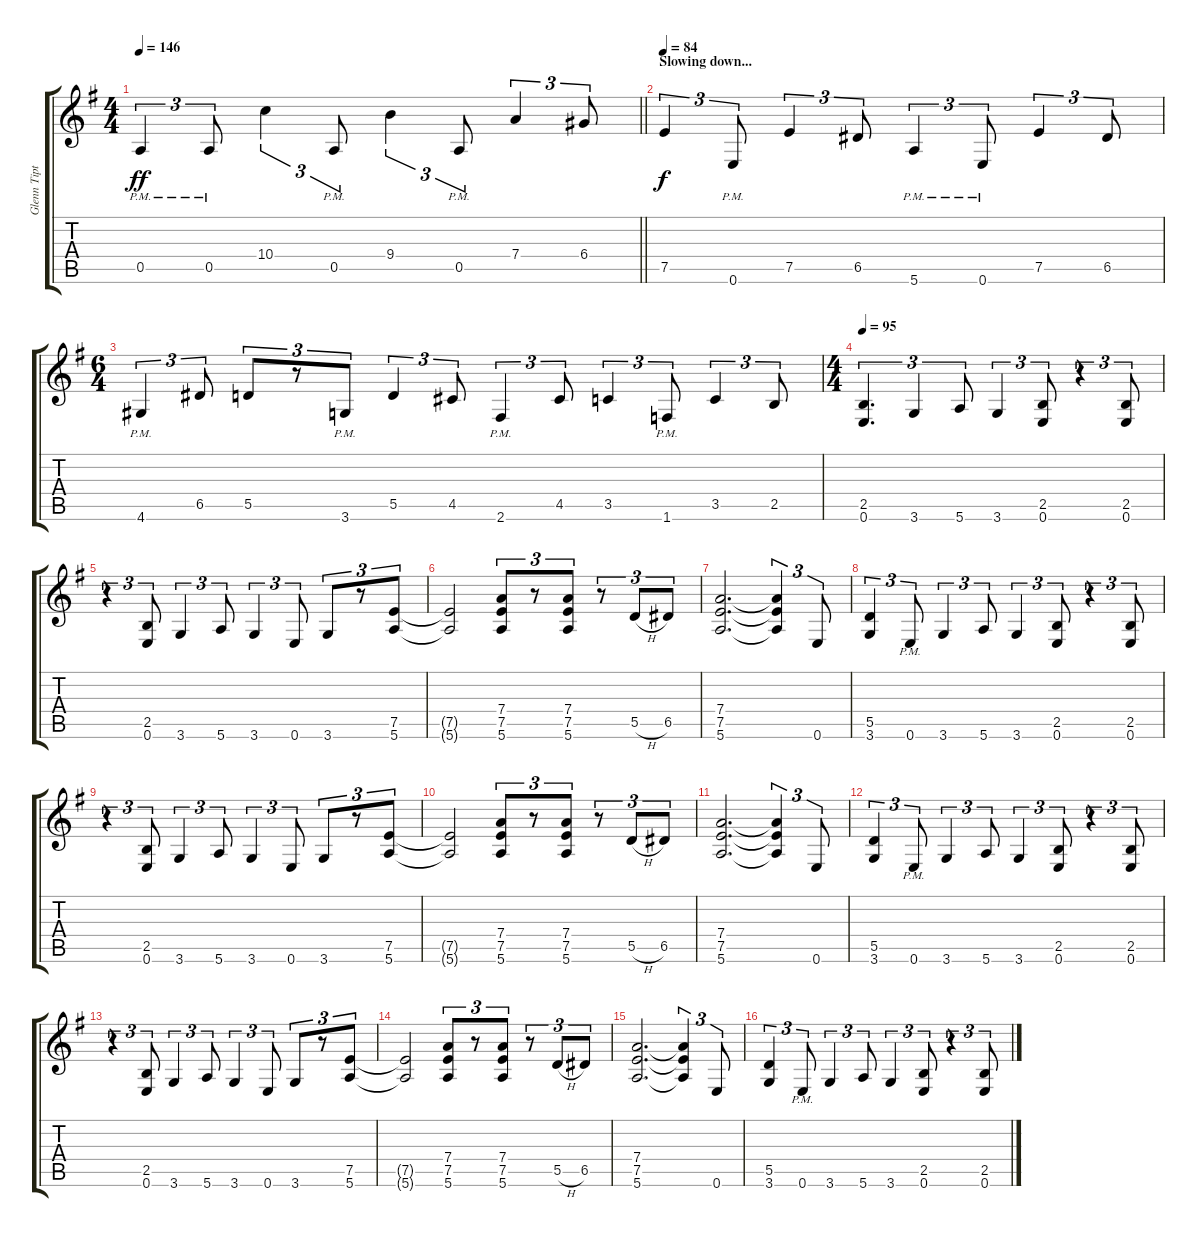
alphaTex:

\track ("Glenn Tipton" "Glenn Tipt") {instrument overdrivenguitar}
\staff {score tabs}
\tuning (E4 B3 G3 D3 A2 E2) {hide}
\ts (4 4)
\tempo 146
\clef g2
\barLineRight lightlight
\ks eminor
0.5{pm}.4{tu (3 2) dy ff} 0.5{pm}.8{tu (3 2)} 10.4.4{tu (3 2)} 0.5{pm}.8{tu (3 2)} 9.4.4{tu (3 2)} 0.5{pm}.8{tu (3 2)} 7.4.4{tu (3 2)} 6.4.8{tu (3 2)} |
\section ("" "Slowing down...")
\tempo 84
7.5.4{tu (3 2) dy f} 0.6{pm}.8{tu (3 2)} 7.5.4{tu (3 2)} 6.5.8{tu (3 2)} 5.6{pm}.4{tu (3 2)} 0.6{pm}.8{tu (3 2)} 7.5.4{tu (3 2)} 6.5.8{tu (3 2)} |
\ts (6 4)
4.6{pm}.4{tu (3 2)} 6.5.8{tu (3 2)} 5.5.8{tu (3 2)} r.8{tu (3 2)} 3.6{pm}.8{tu (3 2)} 5.5.4{tu (3 2)} 4.5.8{tu (3 2)} 2.6{pm}.4{tu (3 2)} 4.5.8{tu (3 2)} 3.5.4{tu (3 2)} 1.6{pm}.8{tu (3 2)} 3.5.4{tu (3 2)} 2.5.8{tu (3 2)} |
\ts (4 4)
\tempo 95
(2.5 0.6).4{d tu (3 2)} 3.6.4{tu (3 2)} 5.6.8{tu (3 2)} 3.6.4{tu (3 2)} (2.5 0.6).8{tu (3 2)} r.4{tu (3 2)} (2.5 0.6).8{tu (3 2)} |
r.4{tu (3 2)} (2.5 0.6).8{tu (3 2)} 3.6.4{tu (3 2)} 5.6.8{tu (3 2)} 3.6.4{tu (3 2)} 0.6.8{tu (3 2)} 3.6.8{tu (3 2)} r.8{tu (3 2)} (7.5 5.6).8{tu (3 2)} |
(7.5{t} 5.6{t}).2 (7.4 7.5 5.6).8{tu (3 2)} r.8{tu (3 2)} (7.4 7.5 5.6).8{tu (3 2)} r.8{tu (3 2)} 5.5{h}.8{tu (3 2)} 6.5.8{tu (3 2)} |
(7.4 7.5 5.6).2{d} (7.4{t} 7.5{t} 5.6{t}).4{tu (3 2)} 0.6.8{tu (3 2)} |
(5.5 3.6).4{tu (3 2)} 0.6{pm}.8{tu (3 2)} 3.6.4{tu (3 2)} 5.6.8{tu (3 2)} 3.6.4{tu (3 2)} (2.5 0.6).8{tu (3 2)} r.4{tu (3 2)} (2.5 0.6).8{tu (3 2)} |
r.4{tu (3 2)} (2.5 0.6).8{tu (3 2)} 3.6.4{tu (3 2)} 5.6.8{tu (3 2)} 3.6.4{tu (3 2)} 0.6.8{tu (3 2)} 3.6.8{tu (3 2)} r.8{tu (3 2)} (7.5 5.6).8{tu (3 2)} |
(7.5{t} 5.6{t}).2 (7.4 7.5 5.6).8{tu (3 2)} r.8{tu (3 2)} (7.4 7.5 5.6).8{tu (3 2)} r.8{tu (3 2)} 5.5{h}.8{tu (3 2)} 6.5.8{tu (3 2)} |
(7.4 7.5 5.6).2{d} (7.4{t} 7.5{t} 5.6{t}).4{tu (3 2)} 0.6.8{tu (3 2)} |
(5.5 3.6).4{tu (3 2)} 0.6{pm}.8{tu (3 2)} 3.6.4{tu (3 2)} 5.6.8{tu (3 2)} 3.6.4{tu (3 2)} (2.5 0.6).8{tu (3 2)} r.4{tu (3 2)} (2.5 0.6).8{tu (3 2)} |
r.4{tu (3 2)} (2.5 0.6).8{tu (3 2)} 3.6.4{tu (3 2)} 5.6.8{tu (3 2)} 3.6.4{tu (3 2)} 0.6.8{tu (3 2)} 3.6.8{tu (3 2)} r.8{tu (3 2)} (7.5 5.6).8{tu (3 2)} |
(7.5{t} 5.6{t}).2 (7.4 7.5 5.6).8{tu (3 2)} r.8{tu (3 2)} (7.4 7.5 5.6).8{tu (3 2)} r.8{tu (3 2)} 5.5{h}.8{tu (3 2)} 6.5.8{tu (3 2)} |
(7.4 7.5 5.6).2{d} (7.4{t} 7.5{t} 5.6{t}).4{tu (3 2)} 0.6.8{tu (3 2)} |
(5.5 3.6).4{tu (3 2)} 0.6{pm}.8{tu (3 2)} 3.6.4{tu (3 2)} 5.6.8{tu (3 2)} 3.6.4{tu (3 2)} (2.5 0.6).8{tu (3 2)} r.4{tu (3 2)} (2.5 0.6).8{tu (3 2)}
